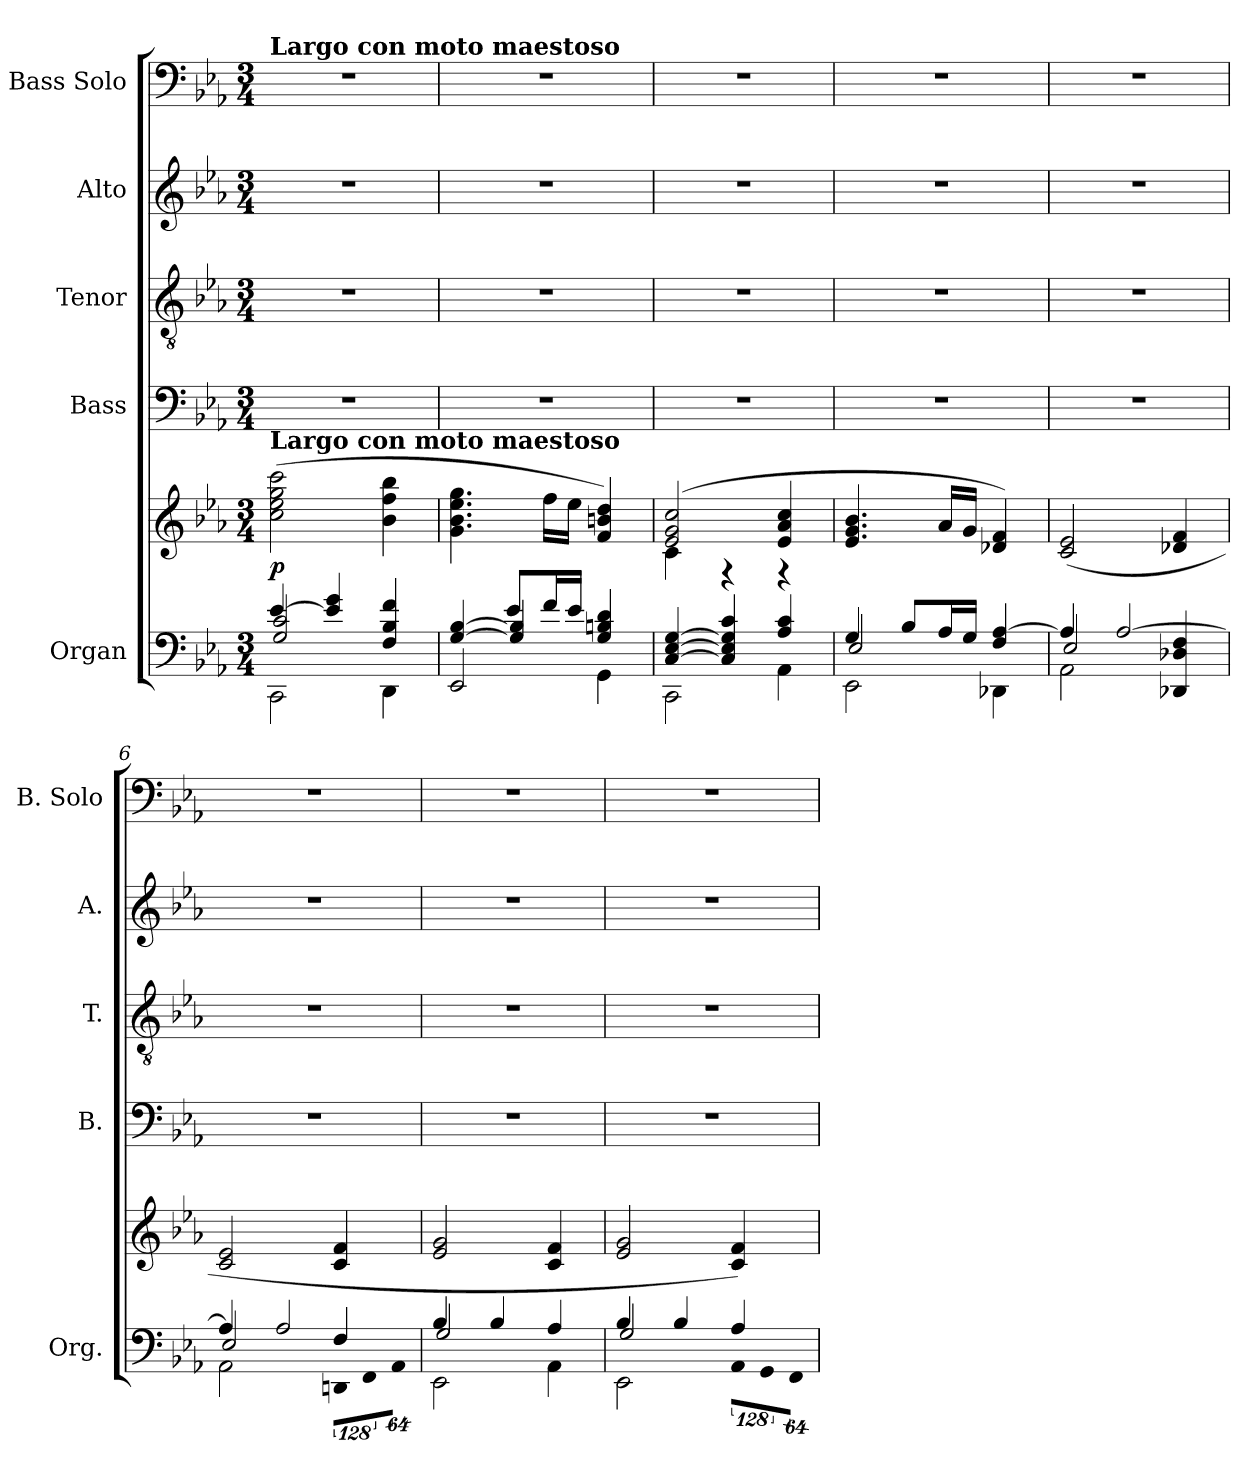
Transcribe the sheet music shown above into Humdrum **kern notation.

**kern	**kern	**dynam	**kern	**kern	**kern	**kern
*part5	*part5	*part5	*part4	*part3	*part2	*part1
*staff6	*staff5	*staff5/6	*staff4	*staff3	*staff2	*staff1
*I"Organ	*	*	*I"Bass	*I"Tenor	*I"Alto	*I"Bass Solo
*I'Org.	*	*	*I'B.	*I'T.	*I'A.	*I'B. Solo
!!LO:PB:g=z
*clefF4	*clefG2	*	*clefF4	*clefGv2	*clefG2	*clefF4
*	*	*	*	*ITrd7c12	*	*
*k[b-e-a-]	*k[b-e-a-]	*	*k[b-e-a-]	*k[b-e-a-]	*k[b-e-a-]	*k[b-e-a-]
*E-:	*E-:	*	*E-:	*E-:	*E-:	*E-:
*M3/4	*M3/4	*	*M3/4	*M3/4	*M3/4	*M3/4
*MM50	*MM63	*	*MM50	*MM50	*MM50	*MM63
=1	=1	=1	=1	=1	=1	=1
*^	*	*	*	*	*	*
*	*^	*	*	*	*	*	*
!	!	!	!	!	!	!	!	!LO:TX:a:B:t=Largo con moto maestoso
!	!	!	!LO:TX:a:B:t=Largo con moto maestoso	!	!	!	!	!
!	!	!	!	!	!LO:N:vis=1	!LO:N:vis=1	!LO:N:vis=1	!LO:N:vis=1
[4e-i/	2CCi\	2Gi/ 2ci	(2cci\ 2ee-i 2ggi 2ccci	p	2.r	2.r	2.r	2.r
4e-i/] 4gi	.	.	.	.	.	.	.	.
4Fi/ 4B-i 4fi	4DDi\	4ryy	4b-i\ 4ffi 4bb-i	.	.	.	.	.
=2	=2	=2	=2	=2	=2	=2	=2	=2
!	!	!	!	!	!LO:N:vis=1	!LO:N:vis=1	!LO:N:vis=1	!LO:N:vis=1
4ryy	2EE-i/	[4Gi/ [4B-i	4.gi\ 4.b-i 4.ee-i 4.ggi	.	2.r	2.r	2.r	2.r
8e-i/L	.	4Gi/] 4B-i]	.	.	.	.	.	.
16fi/L	.	.	16ffi\LL	.	.	.	.	.
16e-i/JJ	.	.	16ee-i\JJ	.	.	.	.	.
4Gi/ 4Bni 4di	4GGi\	4ryy	4fi/ 4bni 4ddi)	.	.	.	.	.
=3	=3	=3	=3	=3	=3	=3	=3	=3
*	*	*	*^	*	*	*	*	*
!	!	!	!	!	!	!LO:N:vis=1	!LO:N:vis=1	!LO:N:vis=1	!LO:N:vis=1
*	*v	*v	*	*	*	*	*	*	*
[4Ci/ [4E-i [4Gi	2CCi\	(2e-i/ 2gi 2cci	4ci\	.	2.r	2.r	2.r	2.r
4Ci/] 4E-i] 4Gi] 4ci	.	.	4r	.	.	.	.	.
4A-i/ 4ci	4AA-i\	4e-i/ 4a-i 4cci	4r	.	.	.	.	.
=4	=4	=4	=4	=4	=4	=4	=4	=4
*	*^	*	*	*	*	*	*	*
!	!	!	!	!	!	!LO:N:vis=1	!LO:N:vis=1	!LO:N:vis=1	!LO:N:vis=1
*	*	*	*v	*v	*	*	*	*	*
4Gi/	2EE-i\	2E-i/	4.e-i/ 4.gi 4.b-i	.	2.r	2.r	2.r	2.r
8B-i/L	.	.	.	.	.	.	.	.
16A-i/L	.	.	16a-i/LL	.	.	.	.	.
16Gi/JJ	.	.	16gi/JJ	.	.	.	.	.
4Fi/ [4A-i	4DD-Xi\	4ryy	4d-Xi/ 4fi)	.	.	.	.	.
=5	=5	=5	=5	=5	=5	=5	=5	=5
!	!	!	!	!	!LO:N:vis=1	!LO:N:vis=1	!LO:N:vis=1	!LO:N:vis=1
4A-i/]	2AA-i\	2E-i/	(2ci/ 2e-i	.	2.r	2.r	2.r	2.r
[2A-i/	.	.	.	.	.	.	.	.
.	4DD-Xi/ 4D-Xi 4Fi	4ryy	4d-Xi/ 4fi	.	.	.	.	.
=6	=6	=6	=6	=6	=6	=6	=6	=6
!	!	!	!	!	!LO:N:vis=1	!LO:N:vis=1	!LO:N:vis=1	!LO:N:vis=1
4A-i/]	2AA-i\	2E-i/	2ci/ 2e-i	.	2.r	2.r	2.r	2.r
2A-i/	.	.	.	.	.	.	.	.
!	!LO:N:vis=8	!	!	!	!	!	!	!
.	1024%85DDni\L	4Fi/	4ci/ 4fi	.	.	.	.	.
!	!LO:N:vis=8	!	!	!	!	!	!	!
.	1024%85FFi\	.	.	.	.	.	.	.
!	!LO:N:vis=8	!	!	!	!	!	!	!
.	512%43AA-i\J	.	.	.	.	.	.	.
=7	=7	=7	=7	=7	=7	=7	=7	=7
!	!	!	!	!	!LO:N:vis=1	!LO:N:vis=1	!LO:N:vis=1	!LO:N:vis=1
4B-i/	2EE-i\	2Gi/	2e-i/ 2gi	.	2.r	2.r	2.r	2.r
4B-i/	.	.	.	.	.	.	.	.
4A-i/	4AA-i\	4ryy	4ci/ 4fi	.	.	.	.	.
=8	=8	=8	=8	=8	=8	=8	=8	=8
!	!	!	!	!	!LO:N:vis=1	!LO:N:vis=1	!LO:N:vis=1	!LO:N:vis=1
4B-i/	2EE-i\	2Gi/	2e-i/ 2gi	.	2.r	2.r	2.r	2.r
4B-i/	.	.	.	.	.	.	.	.
!	!LO:N:vis=8	!	!	!	!	!	!	!
4A-i/	1024%85AA-i\L	4ryy	4ci/ 4fi)	.	.	.	.	.
!	!LO:N:vis=8	!	!	!	!	!	!	!
.	1024%85GGi\	.	.	.	.	.	.	.
!	!LO:N:vis=8	!	!	!	!	!	!	!
.	512%43FFi\J	.	.	.	.	.	.	.
*v	*v	*v	*	*	*	*	*	*
=	=	=	=	=	=	=
*-	*-	*-	*-	*-	*-	*-
